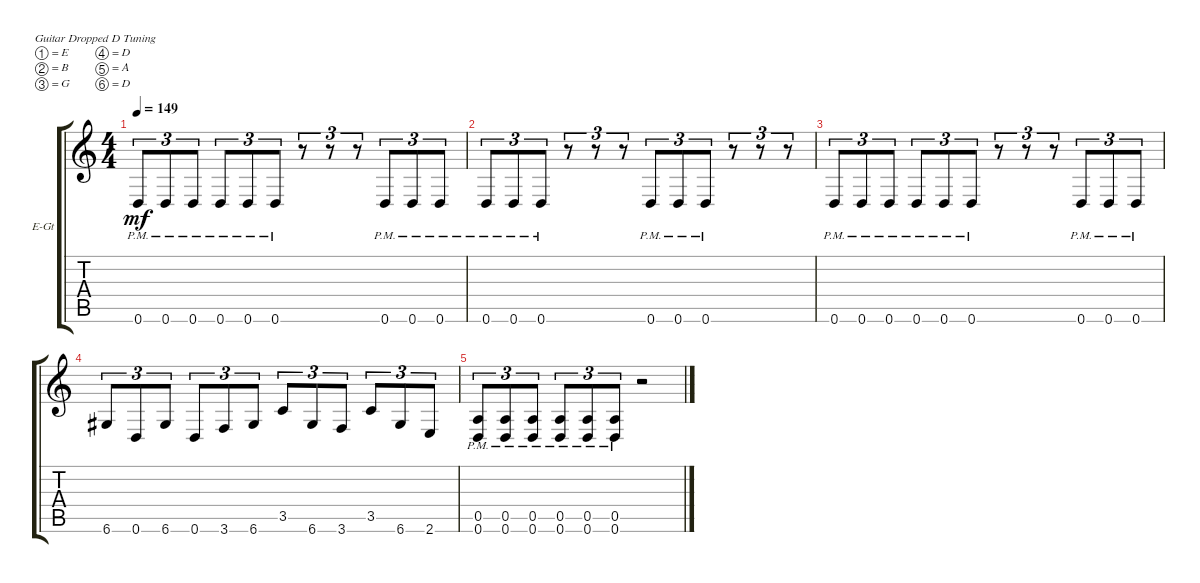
\defaultSystemsLayout 4
\bracketExtendMode groupsimilarinstruments
\firstSystemTrackNameOrientation horizontal
\otherSystemsTrackNameOrientation horizontal
\track ("Mark Morton I" "E-Gt") {instrument distortionguitar}
\staff {score tabs}
\tuning (E4 B3 G3 D3 A2 D2)
\ts (4 4)
\tempo 149
\clef g2
\ks c
0.6{pm}.8{tu (3 2) dy mf} 0.6{pm}.8{tu (3 2)} 0.6{pm}.8{tu (3 2)} 0.6{pm}.8{tu (3 2)} 0.6{pm}.8{tu (3 2)} 0.6{pm}.8{tu (3 2)} r.8{tu (3 2)} r.8{tu (3 2)} r.8{tu (3 2)} 0.6{pm}.8{tu (3 2)} 0.6{pm}.8{tu (3 2)} 0.6{pm}.8{tu (3 2)} |
0.6{pm}.8{tu (3 2)} 0.6{pm}.8{tu (3 2)} 0.6{pm}.8{tu (3 2)} r.8{tu (3 2)} r.8{tu (3 2)} r.8{tu (3 2)} 0.6{pm}.8{tu (3 2)} 0.6{pm}.8{tu (3 2)} 0.6{pm}.8{tu (3 2)} r.8{tu (3 2)} r.8{tu (3 2)} r.8{tu (3 2)} |
0.6{pm}.8{tu (3 2)} 0.6{pm}.8{tu (3 2)} 0.6{pm}.8{tu (3 2)} 0.6{pm}.8{tu (3 2)} 0.6{pm}.8{tu (3 2)} 0.6{pm}.8{tu (3 2)} r.8{tu (3 2)} r.8{tu (3 2)} r.8{tu (3 2)} 0.6{pm}.8{tu (3 2)} 0.6{pm}.8{tu (3 2)} 0.6{pm}.8{tu (3 2)} |
6.6.8{tu (3 2)} 0.6.8{tu (3 2)} 6.6.8{tu (3 2)} 0.6.8{tu (3 2)} 3.6.8{tu (3 2)} 6.6.8{tu (3 2)} 3.5.8{tu (3 2)} 6.6.8{tu (3 2)} 3.6.8{tu (3 2)} 3.5.8{tu (3 2)} 6.6.8{tu (3 2)} 2.6.8{tu (3 2)} |
(0.6{pm} 0.5{pm}).8{tu (3 2)} (0.6{pm} 0.5{pm}).8{tu (3 2)} (0.6{pm} 0.5{pm}).8{tu (3 2)} (0.6{pm} 0.5{pm}).8{tu (3 2)} (0.6{pm} 0.5{pm}).8{tu (3 2)} (0.6{pm} 0.5{pm}).8{tu (3 2)} r.2
